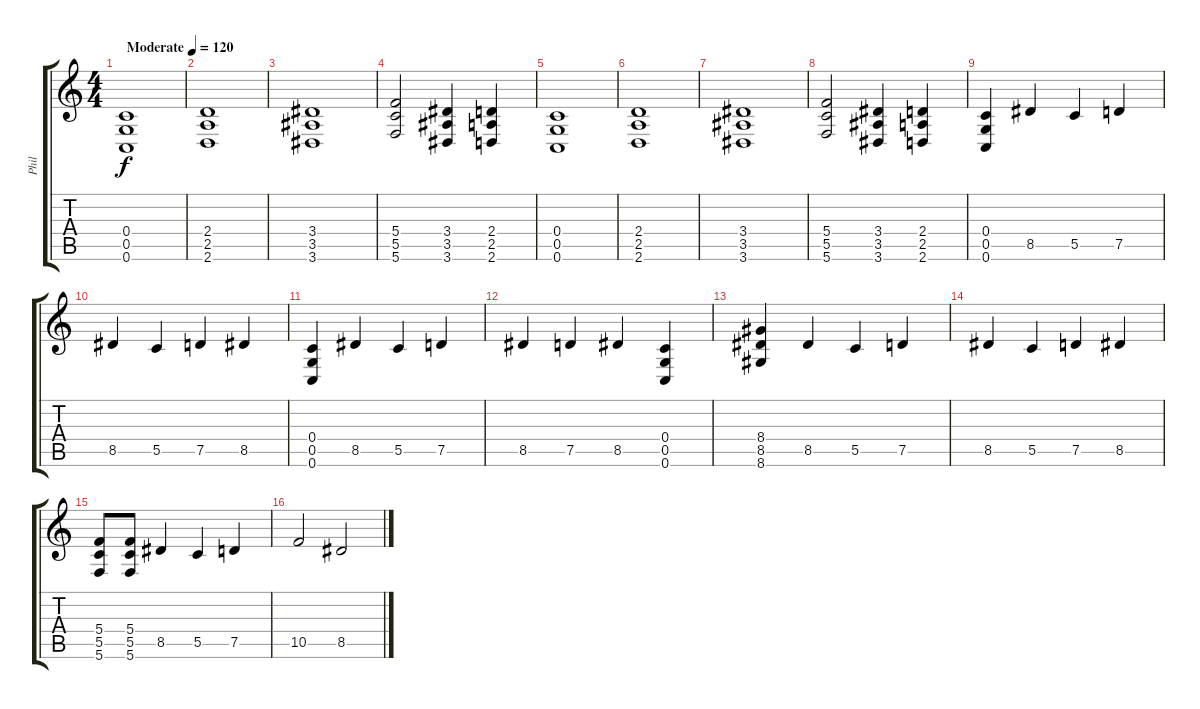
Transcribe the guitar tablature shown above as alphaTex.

\track ("Phil" "Phil") {instrument overdrivenguitar}
\staff {score tabs}
\tuning (D4 A3 F3 C3 G2 C2) {hide}
\ts (4 4)
\tempo (120 "Moderate")
\clef g2
\ks c
(0.4 0.5 0.6).1{dy f instrument overdrivenguitar} |
(2.4 2.5 2.6).1 |
(3.4 3.5 3.6).1 |
(5.4 5.5 5.6).2 (3.4 3.5 3.6).4 (2.4 2.5 2.6).4 |
(0.4 0.5 0.6).1 |
(2.4 2.5 2.6).1 |
(3.4 3.5 3.6).1 |
(5.4 5.5 5.6).2 (3.4 3.5 3.6).4 (2.4 2.5 2.6).4 |
(0.4 0.5 0.6).4 8.5.4 5.5.4 7.5.4 |
8.5.4 5.5.4 7.5.4 8.5.4 |
(0.4 0.5 0.6).4 8.5.4 5.5.4 7.5.4 |
8.5.4 7.5.4 8.5.4 (0.4 0.5 0.6).4 |
(8.4 8.5 8.6).4 8.5.4 5.5.4 7.5.4 |
8.5.4 5.5.4 7.5.4 8.5.4 |
(5.4 5.5 5.6).8 (5.4 5.5 5.6).8 8.5.4 5.5.4 7.5.4 |
10.5.2 8.5.2
